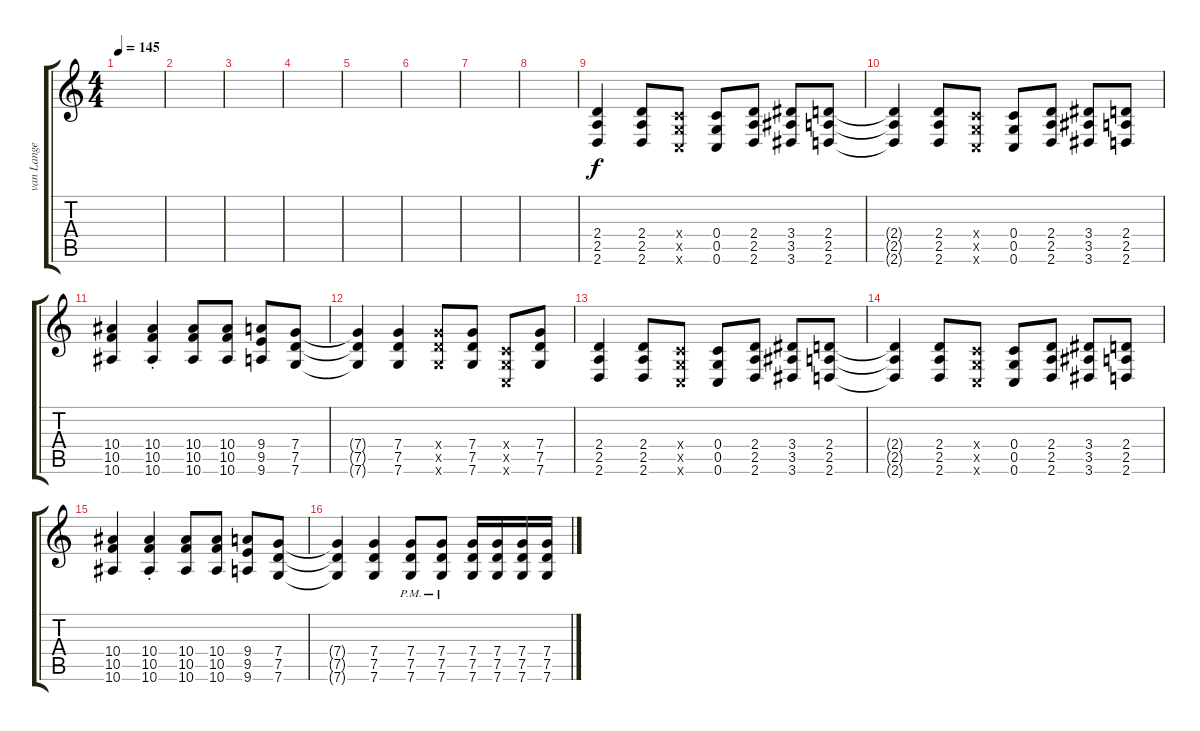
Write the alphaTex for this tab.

\track ("van Lange (Gitarre)" "van Lange ") {instrument distortionguitar}
\staff {score tabs}
\tuning (D4 A3 F3 C3 G2 C2) {hide}
\ts (4 4)
\tempo 145
\clef g2
\ks c
|
|
|
|
|
|
|
|
(2.4 2.5 2.6).4 (2.4 2.5 2.6).8 (0.4{x} 0.5{x} 0.6{x}).8 (0.4 0.5 0.6).8 (2.4 2.5 2.6).8 (3.4 3.5 3.6).8 (2.4 2.5 2.6).8 |
(2.4{t} 2.5{t} 2.6{t}).4 (2.4 2.5 2.6).8 (0.4{x} 0.5{x} 0.6{x}).8 (0.4 0.5 0.6).8 (2.4 2.5 2.6).8 (3.4 3.5 3.6).8 (2.4 2.5 2.6).8 |
(10.4 10.5 10.6).4 (10.4{st} 10.5{st} 10.6{st}).4 (10.4 10.5 10.6).8 (10.4 10.5 10.6).8 (9.4 9.5 9.6).8 (7.4 7.5 7.6).8 |
(7.4{t} 7.5{t} 7.6{t}).4 (7.4 7.5 7.6).4 (7.4{x} 7.5{x} 7.6{x}).8 (7.4 7.5 7.6).8 (0.4{x} 0.5{x} 0.6{x}).8 (7.4 7.5 7.6).8 |
(2.4 2.5 2.6).4 (2.4 2.5 2.6).8 (0.4{x} 0.5{x} 0.6{x}).8 (0.4 0.5 0.6).8 (2.4 2.5 2.6).8 (3.4 3.5 3.6).8 (2.4 2.5 2.6).8 |
(2.4{t} 2.5{t} 2.6{t}).4 (2.4 2.5 2.6).8 (0.4{x} 0.5{x} 0.6{x}).8 (0.4 0.5 0.6).8 (2.4 2.5 2.6).8 (3.4 3.5 3.6).8 (2.4 2.5 2.6).8 |
(10.4 10.5 10.6).4 (10.4{st} 10.5{st} 10.6{st}).4 (10.4 10.5 10.6).8 (10.4 10.5 10.6).8 (9.4 9.5 9.6).8 (7.4 7.5 7.6).8 |
(7.4{t} 7.5{t} 7.6{t}).4 (7.4 7.5 7.6).4 (7.4{pm} 7.5{pm} 7.6{pm}).8 (7.4{pm} 7.5{pm} 7.6{pm}).8 (7.4 7.5 7.6).16 (7.4 7.5 7.6).16 (7.4 7.5 7.6).16 (7.4 7.5 7.6).16
